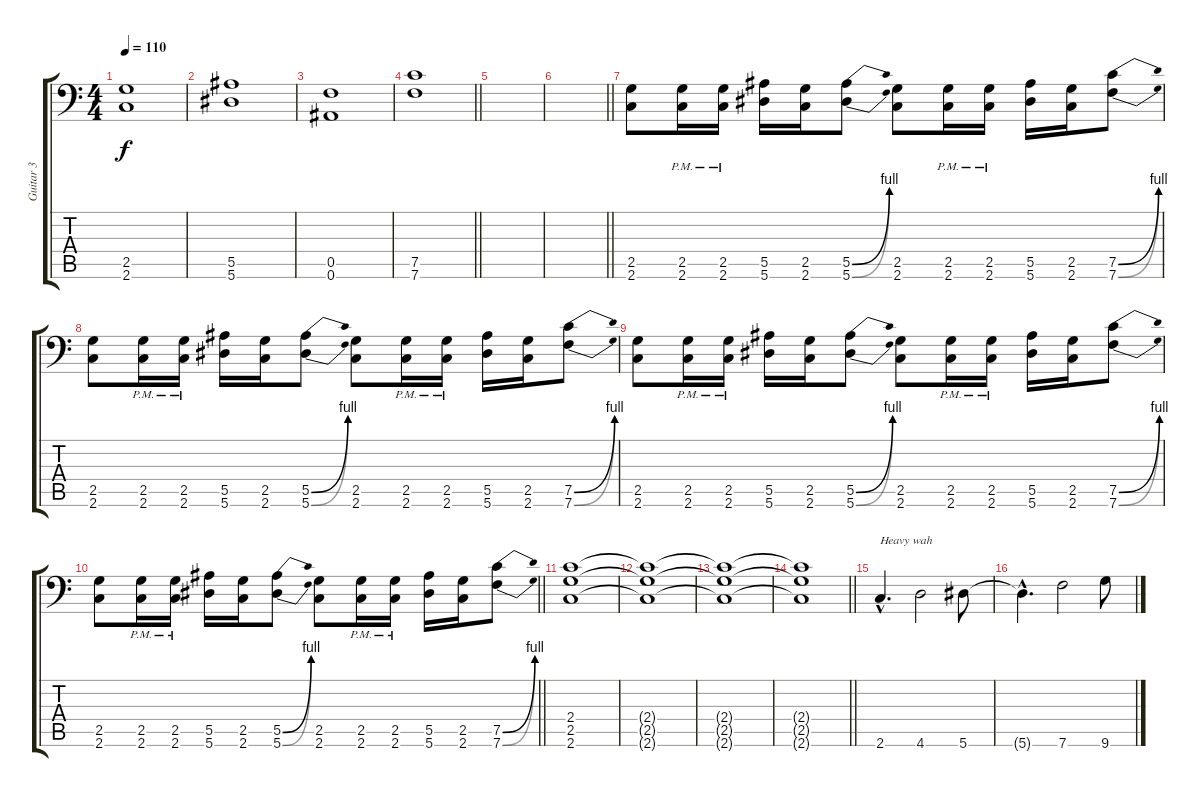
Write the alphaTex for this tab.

\track ("Guitar 3" "Guitar 3") {instrument distortionguitar}
\staff {score tabs}
\tuning (C4 G3 Eb3 Bb2 F2 Bb1) {hide}
\ts (4 4)
\tempo 110
\clef f4
\ks c
(2.5 2.6).1{dy f} |
(5.5 5.6).1 |
(0.5 0.6).1 |
\barLineRight lightlight
(7.5 7.6).1 |
|
\barLineRight lightlight
|
(2.5 2.6).8 (2.5{pm} 2.6).16 (2.5{pm} 2.6).16 (5.5 5.6).16 (2.5 2.6).16 (5.5{be (bend 0 0 60 4)} 5.6{be (bend 0 0 60 4)}).8 (2.5 2.6).8 (2.5{pm} 2.6).16 (2.5{pm} 2.6).16 (5.5 5.6).16 (2.5 2.6).16 (7.5{be (bend 0 0 60 4)} 7.6{be (bend 0 0 60 4)}).8 |
(2.5 2.6).8 (2.5{pm} 2.6).16 (2.5{pm} 2.6).16 (5.5 5.6).16 (2.5 2.6).16 (5.5{be (bend 0 0 60 4)} 5.6{be (bend 0 0 60 4)}).8 (2.5 2.6).8 (2.5{pm} 2.6).16 (2.5{pm} 2.6).16 (5.5 5.6).16 (2.5 2.6).16 (7.5{be (bend 0 0 60 4)} 7.6{be (bend 0 0 60 4)}).8 |
(2.5 2.6).8 (2.5{pm} 2.6).16 (2.5{pm} 2.6).16 (5.5 5.6).16 (2.5 2.6).16 (5.5{be (bend 0 0 60 4)} 5.6{be (bend 0 0 60 4)}).8 (2.5 2.6).8 (2.5{pm} 2.6).16 (2.5{pm} 2.6).16 (5.5 5.6).16 (2.5 2.6).16 (7.5{be (bend 0 0 60 4)} 7.6{be (bend 0 0 60 4)}).8 |
\barLineRight lightlight
(2.5 2.6).8 (2.5{pm} 2.6).16 (2.5{pm} 2.6).16 (5.5 5.6).16 (2.5 2.6).16 (5.5{be (bend 0 0 60 4)} 5.6{be (bend 0 0 60 4)}).8 (2.5 2.6).8 (2.5{pm} 2.6).16 (2.5{pm} 2.6).16 (5.5 5.6).16 (2.5 2.6).16 (7.5{be (bend 0 0 60 4)} 7.6{be (bend 0 0 60 4)}).8 |
(2.4 2.5 2.6).1 |
(2.4{t} 2.5{t} 2.6{t}).1 |
(2.4{t} 2.5{t} 2.6{t}).1 |
\barLineRight lightlight
(2.4{t} 2.5{t} 2.6{t}).1 |
2.6{hac}.4{d txt "Heavy wah"} 4.6.2 5.6.8 |
5.6{hac t}.4{d} 7.6.2 9.6.8
